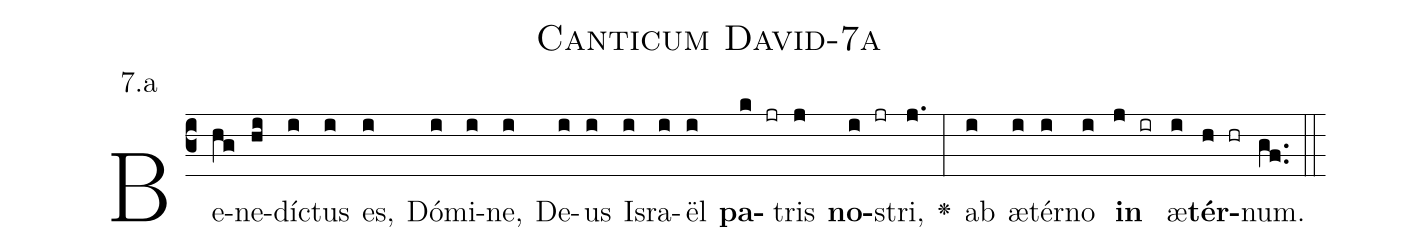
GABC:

name: Canticum David-7a;
annotation: 7.a;
%%
(c3)Be(hg)ne(hi)dí(i)ctus(i) es,(i) Dó(i)mi(i)ne,(i) De(i)us(i) Is(i)ra(i)ël(i) <b>pa</b>(k jr)tris(j) <b>no</b>(i jr)stri,(j.) <v>\greheightstar</v>(:) ab(i) æ(i)tér(i)no(i) <b>in</b>(j ir) æ(i)<b>tér</b>(h hr)num.(gf..) (::)


%E(i) u(i) o(j) u(i) a(h) e.(gf..) (::)
